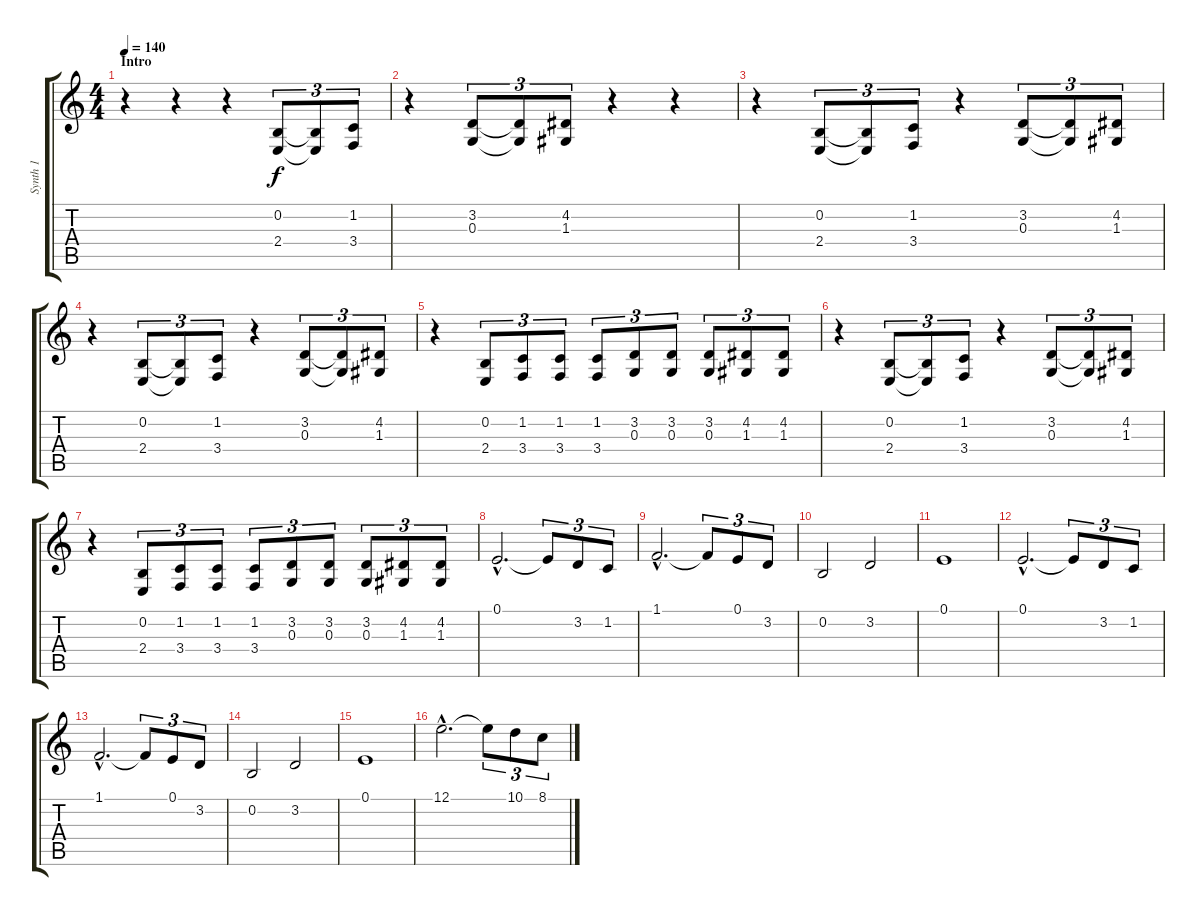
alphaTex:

\track ("Synth 1" "Synth 1") {instrument stringensemble1}
\staff {score tabs}
\tuning (E4 B3 G3 D3 A2 E2) {hide}
\ts (4 4)
\section ("" "Intro")
\tempo 140
\clef g2
\ks c
r.4{dy f instrument stringensemble1} r.4 r.4 (0.2 2.4).8{tu (3 2)} (0.2{t} 2.4{t}).8{tu (3 2)} (1.2 3.4).8{tu (3 2)} |
r.4 (3.2 0.3).8{tu (3 2)} (3.2{t} 0.3{t}).8{tu (3 2)} (4.2 1.3).8{tu (3 2)} r.4 r.4 |
r.4 (0.2 2.4).8{tu (3 2)} (0.2{t} 2.4{t}).8{tu (3 2)} (1.2 3.4).8{tu (3 2)} r.4 (3.2 0.3).8{tu (3 2)} (3.2{t} 0.3{t}).8{tu (3 2)} (4.2 1.3).8{tu (3 2)} |
r.4 (0.2 2.4).8{tu (3 2)} (0.2{t} 2.4{t}).8{tu (3 2)} (1.2 3.4).8{tu (3 2)} r.4 (3.2 0.3).8{tu (3 2)} (3.2{t} 0.3{t}).8{tu (3 2)} (4.2 1.3).8{tu (3 2)} |
r.4 (0.2 2.4).8{tu (3 2)} (1.2 3.4).8{tu (3 2)} (1.2 3.4).8{tu (3 2)} (1.2 3.4).8{tu (3 2)} (3.2 0.3).8{tu (3 2)} (3.2 0.3).8{tu (3 2)} (3.2 0.3).8{tu (3 2)} (4.2 1.3).8{tu (3 2)} (4.2 1.3).8{tu (3 2)} |
r.4 (0.2 2.4).8{tu (3 2)} (0.2{t} 2.4{t}).8{tu (3 2)} (1.2 3.4).8{tu (3 2)} r.4 (3.2 0.3).8{tu (3 2)} (3.2{t} 0.3{t}).8{tu (3 2)} (4.2 1.3).8{tu (3 2)} |
r.4 (0.2 2.4).8{tu (3 2)} (1.2 3.4).8{tu (3 2)} (1.2 3.4).8{tu (3 2)} (1.2 3.4).8{tu (3 2)} (3.2 0.3).8{tu (3 2)} (3.2 0.3).8{tu (3 2)} (3.2 0.3).8{tu (3 2)} (4.2 1.3).8{tu (3 2)} (4.2 1.3).8{tu (3 2)} |
0.1{hac}.2{d} 0.1{t}.8{tu (3 2)} 3.2.8{tu (3 2)} 1.2.8{tu (3 2)} |
1.1{hac}.2{d} 1.1{t}.8{tu (3 2)} 0.1.8{tu (3 2)} 3.2.8{tu (3 2)} |
0.2.2 3.2.2 |
0.1.1 |
0.1{hac}.2{d} 0.1{t}.8{tu (3 2)} 3.2.8{tu (3 2)} 1.2.8{tu (3 2)} |
1.1{hac}.2{d} 1.1{t}.8{tu (3 2)} 0.1.8{tu (3 2)} 3.2.8{tu (3 2)} |
0.2.2 3.2.2 |
0.1.1 |
12.1{hac}.2{d} 12.1{t}.8{tu (3 2)} 10.1.8{tu (3 2)} 8.1.8{tu (3 2)}
